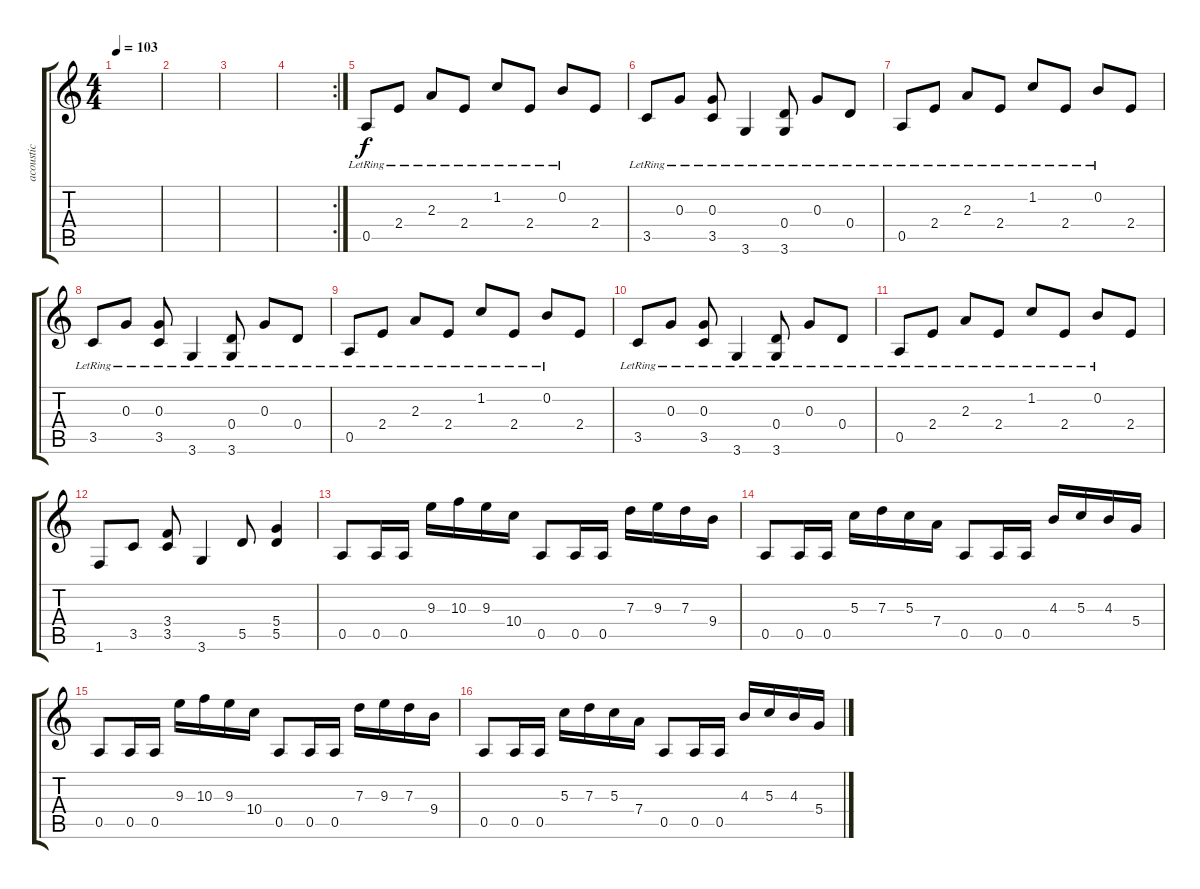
\track ("acoustic" "acoustic") {instrument acousticguitarnylon}
\staff {score tabs}
\tuning (E4 B3 G3 D3 A2 E2) {hide}
\ts (4 4)
\tempo 103
\clef g2
\ks c
|
|
|
\rc 2
|
0.5{lr}.8 2.4{lr}.8 2.3{lr}.8 2.4{lr}.8 1.2{lr}.8 2.4{lr}.8 0.2{lr}.8 2.4.8 |
3.5{lr}.8 0.3{lr}.8 (0.3{lr} 3.5{lr}).8 3.6{lr}.4 (0.4{lr} 3.6{lr}).8 0.3{lr}.8 0.4{lr}.8 |
0.5{lr}.8 2.4{lr}.8 2.3{lr}.8 2.4{lr}.8 1.2{lr}.8 2.4{lr}.8 0.2{lr}.8 2.4.8 |
3.5{lr}.8 0.3{lr}.8 (0.3{lr} 3.5{lr}).8 3.6{lr}.4 (0.4{lr} 3.6{lr}).8 0.3{lr}.8 0.4{lr}.8 |
0.5{lr}.8 2.4{lr}.8 2.3{lr}.8 2.4{lr}.8 1.2{lr}.8 2.4{lr}.8 0.2{lr}.8 2.4.8 |
3.5{lr}.8 0.3{lr}.8 (0.3{lr} 3.5{lr}).8 3.6{lr}.4 (0.4{lr} 3.6{lr}).8 0.3{lr}.8 0.4{lr}.8 |
0.5{lr}.8 2.4{lr}.8 2.3{lr}.8 2.4{lr}.8 1.2{lr}.8 2.4{lr}.8 0.2{lr}.8 2.4.8 |
1.6.8 3.5.8 (3.4 3.5).8 3.6.4 5.5.8 (5.4 5.5).4 |
0.5.8 0.5.16 0.5.16 9.3.16 10.3.16 9.3.16 10.4.16 0.5.8 0.5.16 0.5.16 7.3.16 9.3.16 7.3.16 9.4.16 |
0.5.8 0.5.16 0.5.16 5.3.16 7.3.16 5.3.16 7.4.16 0.5.8 0.5.16 0.5.16 4.3.16 5.3.16 4.3.16 5.4.16 |
0.5.8 0.5.16 0.5.16 9.3.16 10.3.16 9.3.16 10.4.16 0.5.8 0.5.16 0.5.16 7.3.16 9.3.16 7.3.16 9.4.16 |
0.5.8 0.5.16 0.5.16 5.3.16 7.3.16 5.3.16 7.4.16 0.5.8 0.5.16 0.5.16 4.3.16 5.3.16 4.3.16 5.4.16
